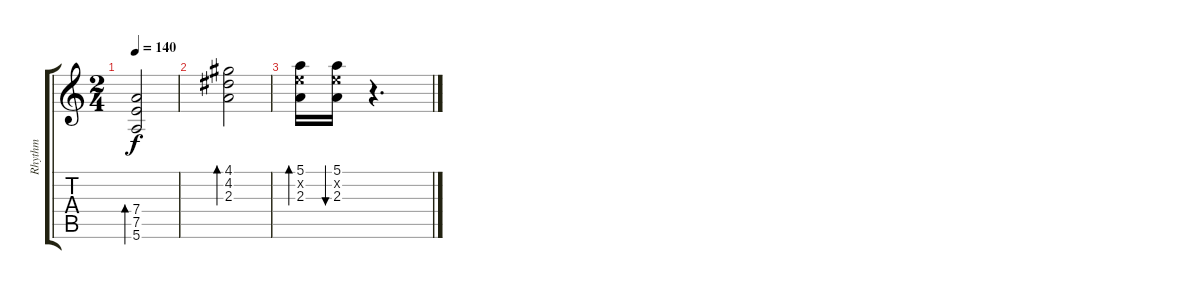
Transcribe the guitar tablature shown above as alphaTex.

\track ("Rhythm" "Rhythm") {instrument distortionguitar}
\staff {score tabs}
\tuning (E4 B3 G3 D3 A2 E2) {hide}
\ts (2 4)
\tempo 140
\clef g2
\ks c
(7.4 7.5 5.6).2{bd 30 dy f} |
(4.1 4.2 2.3).2{bd 30} |
(5.1 5.2{x} 2.3).16{bd 30} (5.1 5.2{x} 2.3).16{bu 30} r.4{d}
